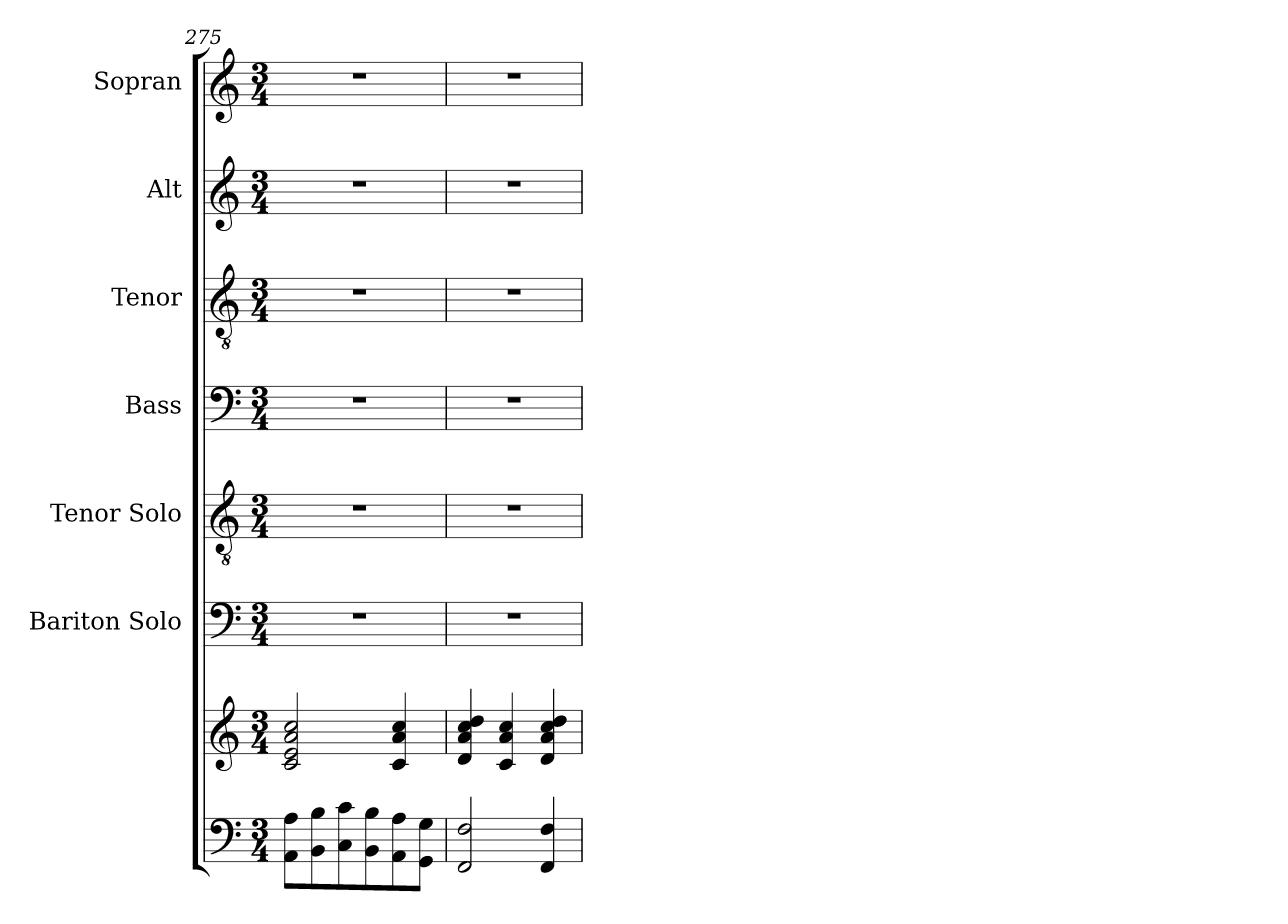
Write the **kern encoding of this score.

**kern	**kern	**kern	**kern	**kern	**kern	**kern	**kern
*part7	*part7	*part6	*part5	*part4	*part3	*part2	*part1
*staff8	*staff7	*staff6	*staff5	*staff4	*staff3	*staff2	*staff1
*	*	*I"Bariton Solo	*I"Tenor Solo	*I"Bass	*I"Tenor	*I"Alt	*I"Sopran
*	*	*	*	*I'B.	*I'T.	*I'A.	*I'S.
*clefF4	*clefG2	*clefF4	*clefGv2	*clefF4	*clefGv2	*clefG2	*clefG2
*k[]	*k[]	*k[]	*k[]	*k[]	*k[]	*k[]	*k[]
*C:	*C:	*C:	*C:	*C:	*C:	*C:	*C:
*M3/4	*M3/4	*M3/4	*M3/4	*M3/4	*M3/4	*M3/4	*M3/4
=275	=275	=275	=275	=275	=275	=275	=275
8AA\ 8A\L	2c/ 2e/ 2a/ 2cc/	2.r	2.r	2.r	2.r	2.r	2.r
8BB\ 8B\	.	.	.	.	.	.	.
8C\ 8c\	.	.	.	.	.	.	.
8BB\ 8B\	.	.	.	.	.	.	.
8AA\ 8A\	4c/ 4a/ 4cc/	.	.	.	.	.	.
8GG\ 8G\J	.	.	.	.	.	.	.
=276	=276	=276	=276	=276	=276	=276	=276
2FF/ 2F/	4d/ 4a/ 4cc/ 4dd/	2.r	2.r	2.r	2.r	2.r	2.r
.	4c/ 4a/ 4cc/	.	.	.	.	.	.
4FF/ 4F/	4d/ 4a/ 4cc/ 4dd/	.	.	.	.	.	.
=	=	=	=	=	=	=	=
*-	*-	*-	*-	*-	*-	*-	*-
